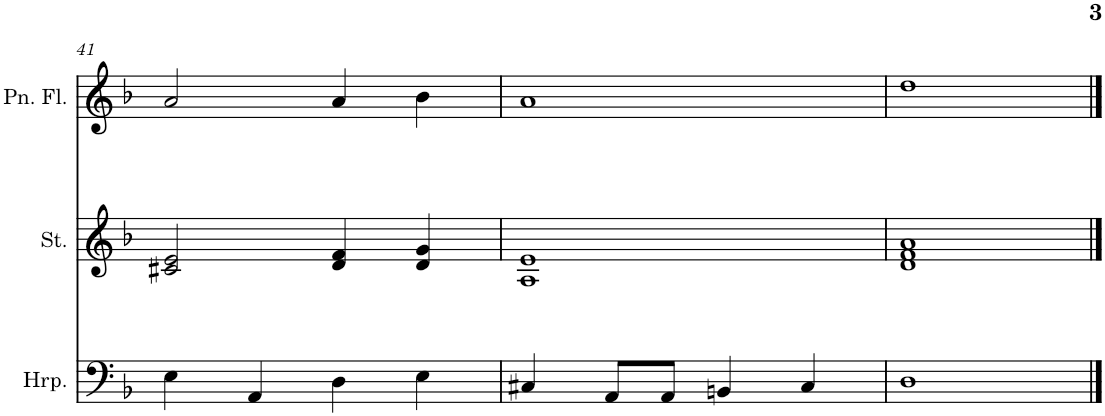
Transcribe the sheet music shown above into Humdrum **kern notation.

**kern	**kern	**kern
*part3	*part2	*part1
*staff3	*staff2	*staff1
*I"Harp	*I"Strings	*I"Pan Flute
*I'Hrp.	*I'St.	*I'Pn. Fl.
!!LO:PB:g=z
*clefF4	*clefG2	*clefG2
*k[b-]	*k[b-]	*k[b-]
*M4/4	*M4/4	*M4/4
=41	=41	=41
4E\	2c#X/ 2e/	2a/
4AA/	.	.
4D\	4d/ 4f/	4a/
4E\	4d/ 4g/	4b-\
=42	=42	=42
4C#X/	1A 1e	1a
8AA/L	.	.
8AA/J	.	.
4BBn/	.	.
4C#/	.	.
=43	=43	=43
1D	1d 1f 1a	1dd
==	==	==
*-	*-	*-
